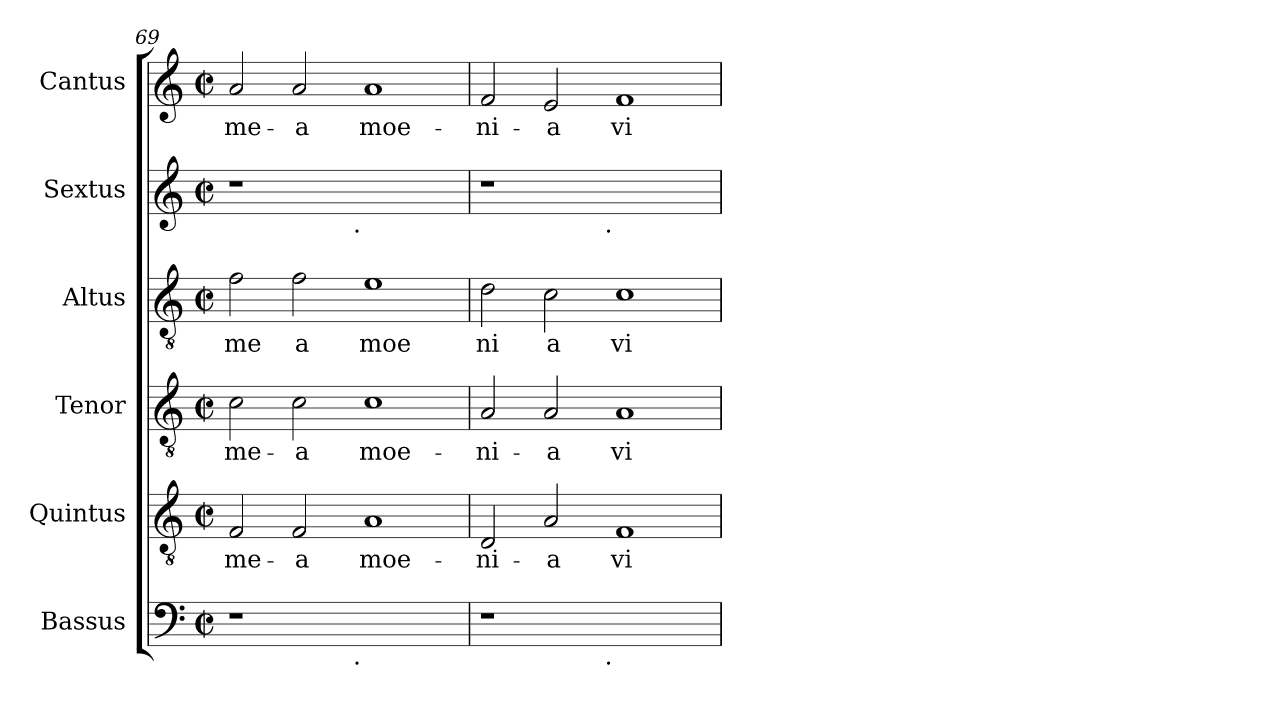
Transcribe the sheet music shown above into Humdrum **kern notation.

**kern	**kern	**text	**kern	**text	**kern	**text	**kern	**kern	**text
*part6	*part5	*part5	*part4	*part4	*part3	*part3	*part2	*part1	*part1
*staff6	*staff5	*staff5	*staff4	*staff4	*staff3	*staff3	*staff2	*staff1	*staff1
*I"Bassus	*I"Quintus	*	*I"Tenor	*	*I"Altus	*	*I"Sextus	*I"Cantus	*
*I'Bassus	*I'Quintus	*	*I'Tenor	*	*I'Altus	*	*	*I'Cantus	*
*clefF4	*clefGv2	*	*clefGv2	*	*clefGv2	*	*clefG2	*clefG2	*
*k[]	*k[]	*	*k[]	*	*k[]	*	*k[]	*k[]	*
*C:	*C:	*	*C:	*	*C:	*	*C:	*C:	*
*M2/2	*M2/2	*	*M2/2	*	*M2/2	*	*M2/2	*M2/2	*
*met(c|)	*met(c|)	*	*met(c|)	*	*met(c|)	*	*met(c|)	*met(c|)	*
=69	=69	=69	=69	=69	=69	=69	=69	=69	=69
!	!	!LO:LY:b	!	!LO:LY:b	!	!LO:LY:b:cj	!	!	!LO:LY:b:cj
*^	*	*	*	*	*	*	*^	*	*
1r	2ryy	2F/	me-	2c\	me-	2f\	me	1r	2ryy	2a/	me-
!	!	!	!LO:LY:b	!	!LO:LY:b	!	!LO:LY:b:cj	!	!	!	!LO:LY:b:cj
.	4...ryy	2F/	-a	2c\	-a	2f\	a	.	4...ryy	2a/	-a
!	!	!	!	!	!	!	!	!	!LO:TX:b:t=.	!	!
!	!LO:TX:b:t=.	!	!	!	!	!	!	!	!	!	!
.	1ryy	.	.	.	.	.	.	.	1ryy	.	.
!	!	!	!LO:LY:b	!	!LO:LY:b	!	!LO:LY:b:cj	!	!	!	!LO:LY:b:cj
1ryy	.	1A	moe-	1c	moe-	1e	moe	1ryy	.	1a	moe-
.	32ryy	.	.	.	.	.	.	.	32ryy	.	.
=70	=70	=70	=70	=70	=70	=70	=70	=70	=70	=70	=70
!	!	!	!LO:LY:b	!	!LO:LY:b	!	!LO:LY:b:cj	!	!	!	!LO:LY:b:cj
1r	2ryy	2D/	-ni-	2A/	-ni-	2d\	ni	1r	2ryy	2f/	-ni-
!	!	!	!LO:LY:b	!	!LO:LY:b	!	!LO:LY:b:cj	!	!	!	!LO:LY:b:cj
.	4...ryy	2A/	-a	2A/	-a	2c\	a	.	4...ryy	2e/	-a
!	!	!	!	!	!	!	!	!	!LO:TX:b:t=.	!	!
!	!LO:TX:b:t=.	!	!	!	!	!	!	!	!	!	!
.	1ryy	.	.	.	.	.	.	.	1ryy	.	.
!	!	!	!LO:LY:b	!	!LO:LY:b	!	!LO:LY:b:cj	!	!	!	!LO:LY:b:cj
1ryy	.	1F	vi-	1A	vi-	1c	vi	1ryy	.	1f	vi-
.	32ryy	.	.	.	.	.	.	.	32ryy	.	.
*v	*v	*	*	*	*	*	*	*v	*v	*	*
=	=	=	=	=	=	=	=	=	=
*-	*-	*-	*-	*-	*-	*-	*-	*-	*-
